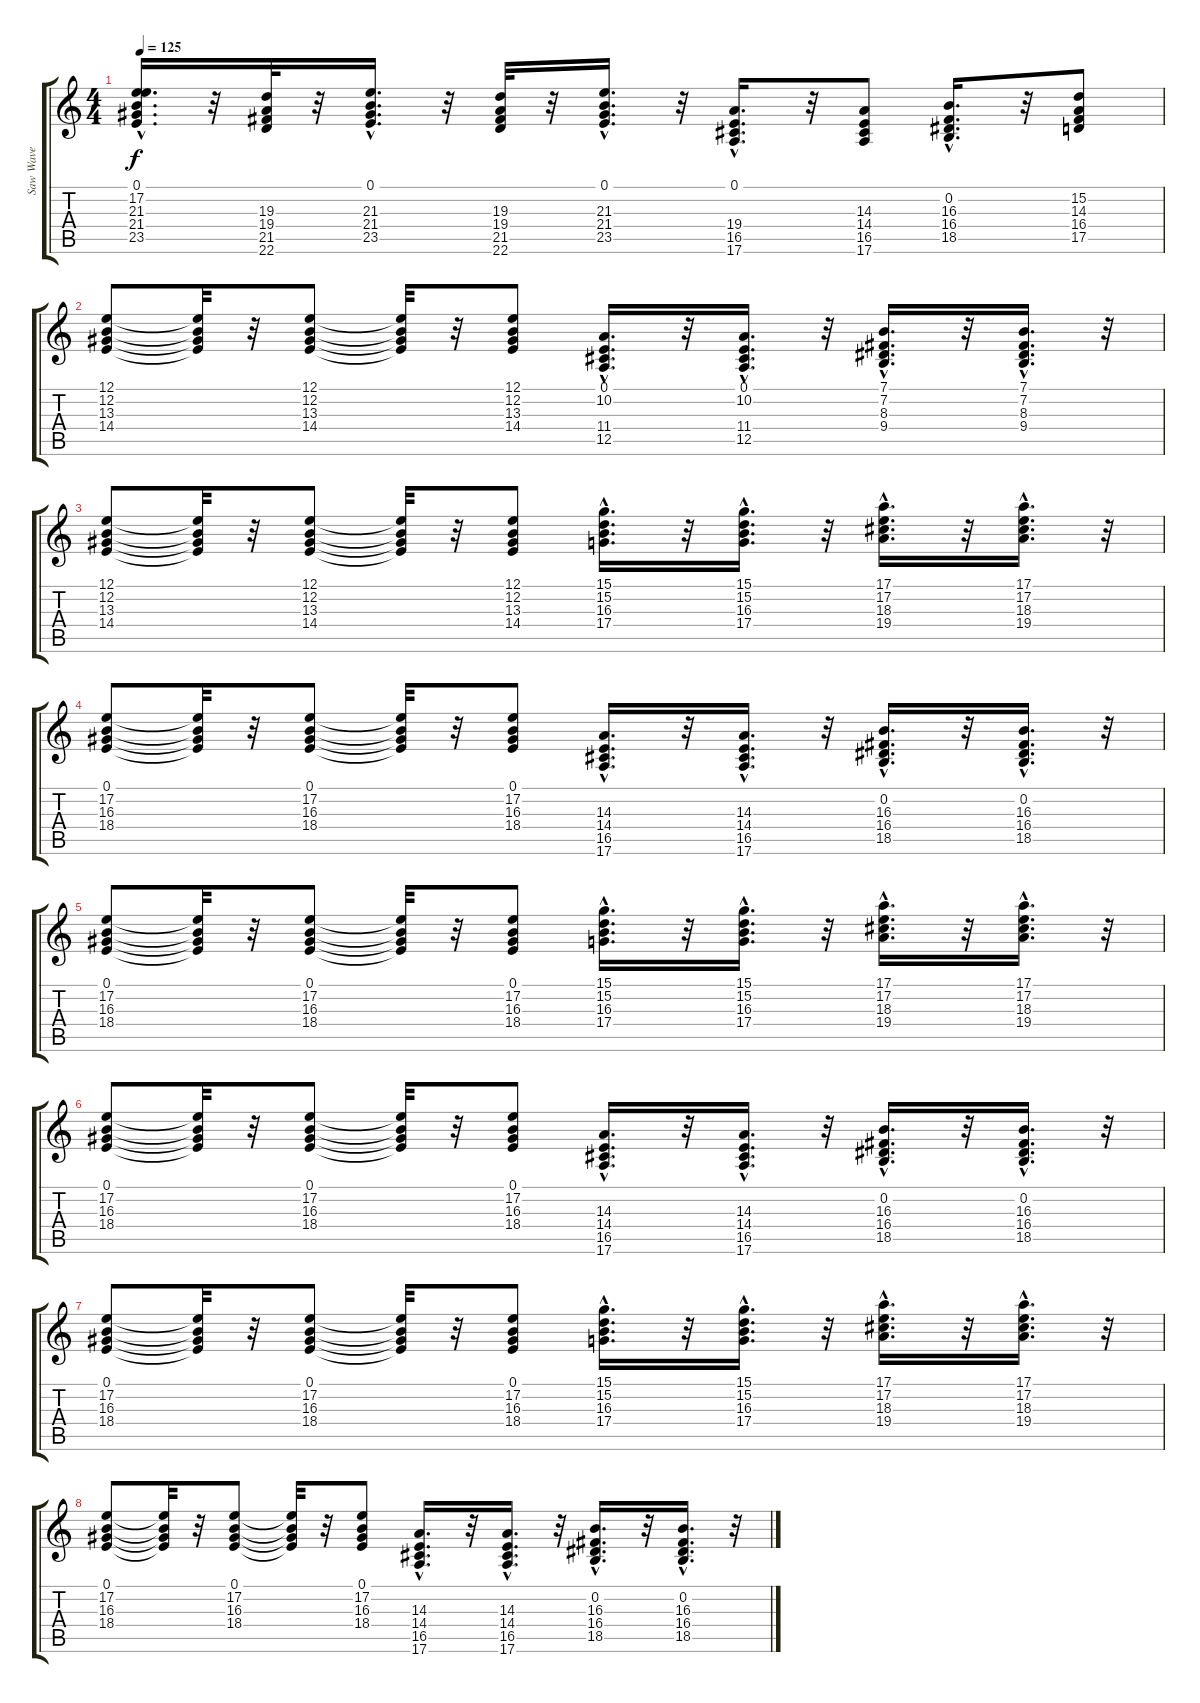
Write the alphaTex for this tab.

\track ("Saw Wave" "Saw Wave") {instrument lead2sawtooth}
\staff {score tabs}
\tuning (E4 B3 G3 D3 A2 E2) {hide}
\ts (4 4)
\tempo 125
\clef g2
\ks c
(0.1{hac} 17.2{hac} 21.3{hac} 21.4{hac} 23.5{hac}).16{d dy f} r.32 (19.3 19.4 21.5 22.6).32 r.32 (0.1{hac} 21.3{hac} 21.4{hac} 23.5{hac}).16{d} r.32 (19.3 19.4 21.5 22.6).32 r.32 (0.1{hac} 21.3{hac} 21.4{hac} 23.5{hac}).16{d} r.32 (0.1{hac} 19.4{hac} 16.5{hac} 17.6{hac}).16{d} r.32 (14.3 14.4 16.5 17.6).8 (0.2{hac} 16.3{hac} 16.4{hac} 18.5{hac}).16{d} r.32 (15.2 14.3 16.4 17.5).8 |
(12.1 12.2 13.3 14.4).8 (12.1{t} 12.2{t} 13.3{t} 14.4{t}).32 r.32 (12.1 12.2 13.3 14.4).8 (12.1{t} 12.2{t} 13.3{t} 14.4{t}).32 r.32 (12.1 12.2 13.3 14.4).8 (0.1{hac} 10.2{hac} 11.4{hac} 12.5{hac}).16{d} r.32 (0.1{hac} 10.2{hac} 11.4{hac} 12.5{hac}).16{d} r.32 (7.1{hac} 7.2{hac} 8.3{hac} 9.4{hac}).16{d} r.32 (7.1{hac} 7.2{hac} 8.3{hac} 9.4{hac}).16{d} r.32 |
(12.1 12.2 13.3 14.4).8 (12.1{t} 12.2{t} 13.3{t} 14.4{t}).32 r.32 (12.1 12.2 13.3 14.4).8 (12.1{t} 12.2{t} 13.3{t} 14.4{t}).32 r.32 (12.1 12.2 13.3 14.4).8 (15.1{hac} 15.2{hac} 16.3{hac} 17.4{hac}).16{d} r.32 (15.1{hac} 15.2{hac} 16.3{hac} 17.4{hac}).16{d} r.32 (17.1{hac} 17.2{hac} 18.3{hac} 19.4{hac}).16{d} r.32 (17.1{hac} 17.2{hac} 18.3{hac} 19.4{hac}).16{d} r.32 |
(0.1 17.2 16.3 18.4).8 (0.1{t} 17.2{t} 16.3{t} 18.4{t}).32 r.32 (0.1 17.2 16.3 18.4).8 (0.1{t} 17.2{t} 16.3{t} 18.4{t}).32 r.32 (0.1 17.2 16.3 18.4).8 (14.3{hac} 14.4{hac} 16.5{hac} 17.6{hac}).16{d} r.32 (14.3{hac} 14.4{hac} 16.5{hac} 17.6{hac}).16{d} r.32 (0.2{hac} 16.3{hac} 16.4{hac} 18.5{hac}).16{d} r.32 (0.2{hac} 16.3{hac} 16.4{hac} 18.5{hac}).16{d} r.32 |
(0.1 17.2 16.3 18.4).8 (0.1{t} 17.2{t} 16.3{t} 18.4{t}).32 r.32 (0.1 17.2 16.3 18.4).8 (0.1{t} 17.2{t} 16.3{t} 18.4{t}).32 r.32 (0.1 17.2 16.3 18.4).8 (15.1{hac} 15.2{hac} 16.3{hac} 17.4{hac}).16{d} r.32 (15.1{hac} 15.2{hac} 16.3{hac} 17.4{hac}).16{d} r.32 (17.1{hac} 17.2{hac} 18.3{hac} 19.4{hac}).16{d} r.32 (17.1{hac} 17.2{hac} 18.3{hac} 19.4{hac}).16{d} r.32 |
(0.1 17.2 16.3 18.4).8 (0.1{t} 17.2{t} 16.3{t} 18.4{t}).32 r.32 (0.1 17.2 16.3 18.4).8 (0.1{t} 17.2{t} 16.3{t} 18.4{t}).32 r.32 (0.1 17.2 16.3 18.4).8 (14.3{hac} 14.4{hac} 16.5{hac} 17.6{hac}).16{d} r.32 (14.3{hac} 14.4{hac} 16.5{hac} 17.6{hac}).16{d} r.32 (0.2{hac} 16.3{hac} 16.4{hac} 18.5{hac}).16{d} r.32 (0.2{hac} 16.3{hac} 16.4{hac} 18.5{hac}).16{d} r.32 |
(0.1 17.2 16.3 18.4).8 (0.1{t} 17.2{t} 16.3{t} 18.4{t}).32 r.32 (0.1 17.2 16.3 18.4).8 (0.1{t} 17.2{t} 16.3{t} 18.4{t}).32 r.32 (0.1 17.2 16.3 18.4).8 (15.1{hac} 15.2{hac} 16.3{hac} 17.4{hac}).16{d} r.32 (15.1{hac} 15.2{hac} 16.3{hac} 17.4{hac}).16{d} r.32 (17.1{hac} 17.2{hac} 18.3{hac} 19.4{hac}).16{d} r.32 (17.1{hac} 17.2{hac} 18.3{hac} 19.4{hac}).16{d} r.32 |
(0.1 17.2 16.3 18.4).8 (0.1{t} 17.2{t} 16.3{t} 18.4{t}).32 r.32 (0.1 17.2 16.3 18.4).8 (0.1{t} 17.2{t} 16.3{t} 18.4{t}).32 r.32 (0.1 17.2 16.3 18.4).8 (14.3{hac} 14.4{hac} 16.5{hac} 17.6{hac}).16{d} r.32 (14.3{hac} 14.4{hac} 16.5{hac} 17.6{hac}).16{d} r.32 (0.2{hac} 16.3{hac} 16.4{hac} 18.5{hac}).16{d} r.32 (0.2{hac} 16.3{hac} 16.4{hac} 18.5{hac}).16{d} r.32
